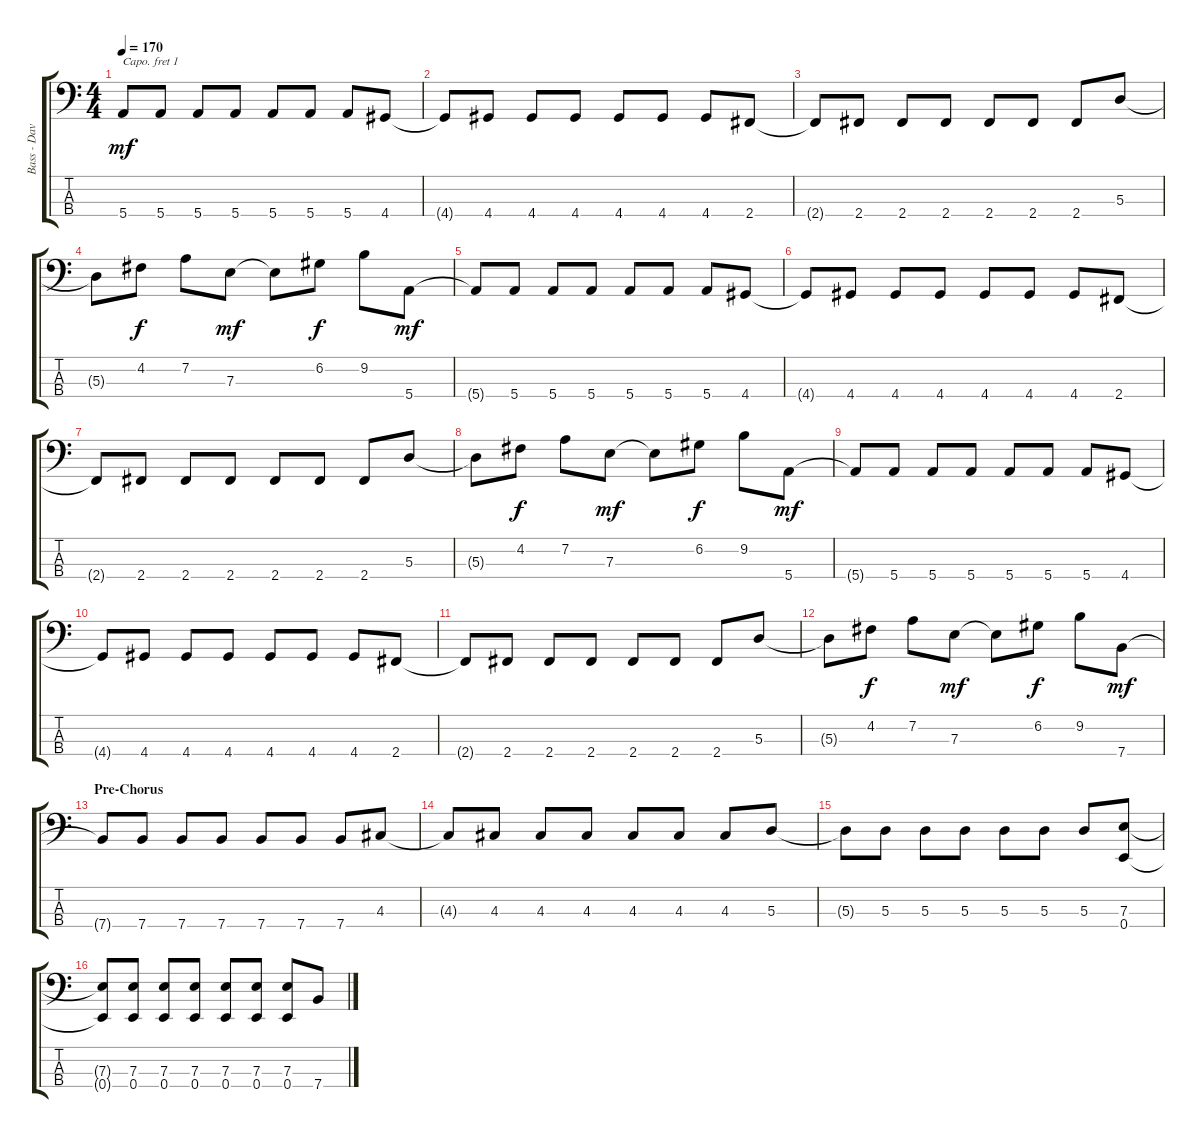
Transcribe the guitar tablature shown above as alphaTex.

\track ("Bass - David Desrosiers" "Bass - Dav") {instrument electricbassfinger}
\staff {score tabs}
\capo 1
\tuning (Gb2 Db2 Ab1 Eb1) {hide}
\ts (4 4)
\tempo 170
\clef f4
\ks c
5.4{t}.8{dy mf} 5.4.8 5.4.8 5.4.8 5.4.8 5.4.8 5.4.8 4.4.8 |
4.4{t}.8 4.4.8 4.4.8 4.4.8 4.4.8 4.4.8 4.4.8 2.4.8 |
2.4{t}.8 2.4.8 2.4.8 2.4.8 2.4.8 2.4.8 2.4.8 5.3.8 |
5.3{t}.8 4.2.8{dy f} 7.2.8 7.3.8{dy mf} 7.3{t}.8 6.2.8{dy f} 9.2.8 5.4.8{dy mf} |
5.4{t}.8 5.4.8 5.4.8 5.4.8 5.4.8 5.4.8 5.4.8 4.4.8 |
4.4{t}.8 4.4.8 4.4.8 4.4.8 4.4.8 4.4.8 4.4.8 2.4.8 |
2.4{t}.8 2.4.8 2.4.8 2.4.8 2.4.8 2.4.8 2.4.8 5.3.8 |
5.3{t}.8 4.2.8{dy f} 7.2.8 7.3.8{dy mf} 7.3{t}.8 6.2.8{dy f} 9.2.8 5.4.8{dy mf} |
5.4{t}.8 5.4.8 5.4.8 5.4.8 5.4.8 5.4.8 5.4.8 4.4.8 |
4.4{t}.8 4.4.8 4.4.8 4.4.8 4.4.8 4.4.8 4.4.8 2.4.8 |
2.4{t}.8 2.4.8 2.4.8 2.4.8 2.4.8 2.4.8 2.4.8 5.3.8 |
5.3{t}.8 4.2.8{dy f} 7.2.8 7.3.8{dy mf} 7.3{t}.8 6.2.8{dy f} 9.2.8 7.4.8{dy mf} |
\section ("" "Pre-Chorus")
7.4{t}.8 7.4.8 7.4.8 7.4.8 7.4.8 7.4.8 7.4.8 4.3.8 |
4.3{t}.8 4.3.8 4.3.8 4.3.8 4.3.8 4.3.8 4.3.8 5.3.8 |
5.3{t}.8 5.3.8 5.3.8 5.3.8 5.3.8 5.3.8 5.3.8 (7.3 0.4).8 |
(7.3{t} 0.4{t}).8 (7.3 0.4).8 (7.3 0.4).8 (7.3 0.4).8 (7.3 0.4).8 (7.3 0.4).8 (7.3 0.4).8 7.4.8
